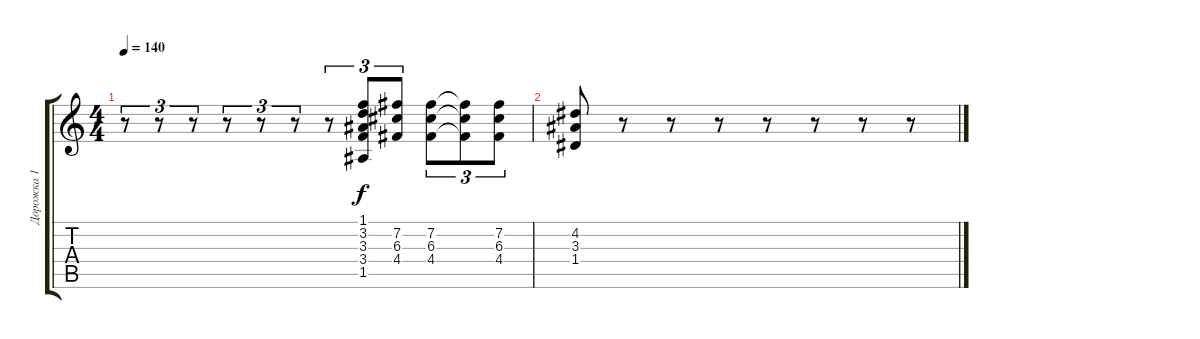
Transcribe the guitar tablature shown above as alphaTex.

\track ("Дорожка 1" "Дорожка 1") {instrument acousticguitarsteel}
\staff {score tabs}
\tuning (E4 B3 G3 D3 A2 E2) {hide}
\ts (4 4)
\tempo 140
\clef g2
\ks c
r.8{tu (3 2) dy f} r.8{tu (3 2)} r.8{tu (3 2)} r.8{tu (3 2)} r.8{tu (3 2)} r.8{tu (3 2)} r.8{tu (3 2)} (1.1{t} 3.2{t} 3.3{t} 3.4{t} 1.5{t}).8{tu (3 2)} (7.2 6.3 4.4).8{tu (3 2)} (7.2 6.3 4.4).8{tu (3 2)} (7.2{t} 6.3{t} 4.4{t}).8{tu (3 2)} (7.2 6.3 4.4).8{tu (3 2)} |
(4.2 3.3 1.4).8 r.8 r.8 r.8 r.8 r.8 r.8 r.8
